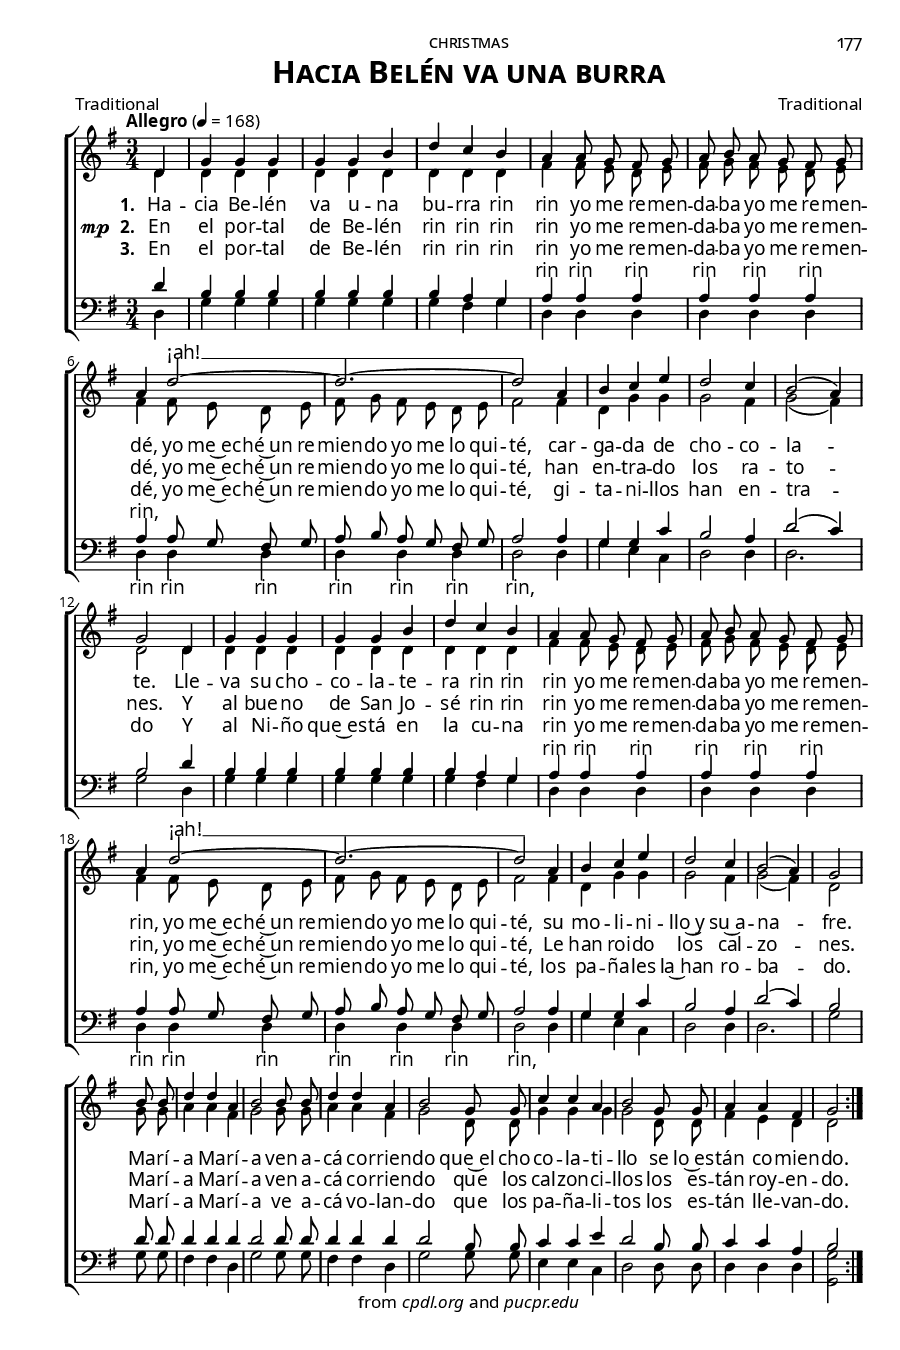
\version "2.14.2"
\include "util.ly"
\header {
  title = \markup{\override #'(font-name . "Garamond Premier Pro Semibold"){ \abs-fontsize #15 \smallCapsOldStyle"Hacia Belén va una burra"}}
  poet = \markup\oldStyleNum"Traditional"
  composer = \markup\oldStyleNum"Traditional"
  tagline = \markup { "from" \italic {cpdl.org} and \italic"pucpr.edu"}
}
\paper {
  %print-all-headers = ##f
  paper-height = 9\in
  paper-width = 6\in
  indent = 0\in
  %system-system-spacing = #'((basic-distance . 10) (padding . 0))
  system-system-spacing =
    #'((basic-distance . 0)
       (minimum-distance . 0)
       (padding . -10)
       (stretchability . 100))
  last-bottom-spacing =
    #'((basic-distance . 0)
       (minimum-distance . 0)
       (padding . -1)
       (stretchability . 0))
  markup-system-spacing =
    #'((basic-distance . 0)
       (minimum-distance . 0)
       (padding . -1)
       (stretchability . 0))
  ragged-last-bottom = ##f
  ragged-bottom = ##f
  two-sided = ##t
  inner-margin = 0.5\in
  outer-margin = 0.25\in
  top-margin = 0.25\in
  bottom-margin = 0.25\in
  first-page-number = #177
  print-first-page-number = ##t
  headerLine = \markup{\override #'(font-name . "Garamond Premier Pro") \smallCapsOldStyle"christmas"}
  oddHeaderMarkup = \markup\fill-line{
     \override #'(font-name . "Garamond Premier Pro")\abs-fontsize #8.5
     \combine 
        \fill-line{"" \if \should-print-page-number
        \oldStylePageNum""
        }
        \fill-line{\headerLine}
  }
  evenHeaderMarkup = \markup {
     \override #'(font-name . "Garamond Premier Pro")\abs-fontsize #8.5
     \combine
        \if \should-print-page-number
        \oldStylePageNum""
        \fill-line{\headerLine}
  }
}
#(set-global-staff-size 15) \paper{ #(define fonts (make-pango-font-tree "GoudyOlSt BT" "Garamond Premier Pro" "Garamond Premier Pro" (/ 15 20))) }
global = {
  \key g \major
  \time 3/4
  \autoBeamOff
  \override DynamicLineSpanner #'staff-padding = #0.0
  \override DynamicLineSpanner #'Y-extent = #'(-1 . 1)
}

sopMusic = \relative c' {
  \tempo "Allegro" 4 = 168
  \partial 4 d4 |
  g g g |
  g g b |
  d c b |
  a a8 g fis g |
  
  a b a g fis g |
  a4 d2~ |
  d2.~ |
  d2 a4 |
  
  %page2
  b c e |
  d2 c4 |
  b2( a4) |
  g2 d4 |
  g g g |
  
  g g b |
  d c b |
  a a8 g fis g |
  a b a g fis g |
  
  a4 d2~ |
  d2.~ |
  d2 a4 |
  b c e |
  
  %page3
  d2 c4 |
  b2( a4) |
  g2 \bar"|" \break
  
  \repeat volta 2 {
    b8 b |
    d4 d a |
    b2 b8 b |
    
    d4 d a |
    b2 g8 g |
    c4 c a |
    b2 g8 g |
    a4 a fis |
    
    g2
  }
}
sopWords = \lyricmode {
  \repeat unfold 22 {\skip1}
  ¡ah! __ ""
  \repeat unfold 29 {\skip1}
  ¡ah! __
}

altoMusic = \relative c' {
  d4 |
  d d d |
  d d d |
  d d d |
  fis fis8 e d e |
  
  fis g fis e d e |
  fis4 fis8 e d e |
  fis g fis e d e |
  fis2 fis4 |
  
  %page2
  d4 g g |
  g2 fis4 |
  g2( fis4) |
  d2 d4 |
  d4 d d |
  
  d d d |
  d d d |
  fis4 fis8 e d e |
  fis g fis e d e |
  
  fis4 fis8 e d e |
  fis g fis e d e |
  fis2 fis4 |
  d4 g g |
  
  %page3
  g2 fis4 |
  g2( fis4) |
  d2 
  \repeat volta 2 {
    g8 g |
    a4 a fis |
    g2 g8 g |
    
    a4 a fis |
    g2 d8 d |
    g4 g g |
    g2 d8 d |
    fis4 e d |
    
    d2
  }
}
altoWords = \lyricmode {
  \dropLyricsV
  \set stanza = #"1. "
  Ha -- cia Be -- lén va u -- na bu -- rra rin rin
  yo me re -- men -- da -- ba yo me re -- men -- dé,
  yo me~e -- ché~un re -- mien -- do yo me lo qui -- té,
  car -- ga -- da de cho -- co -- la -- te.
  Lle -- va su cho -- co -- la -- te -- ra rin rin rin
  yo me re -- men -- da -- ba yo me re -- men -- rin,
  yo me~e -- ché~un re -- mien -- do yo me lo qui -- té,
  su mo -- li -- ni -- llo~y su~a -- na -- fre.
  
  \set associatedVoice = "sopranos"
  Ma -- rí -- a Ma -- rí -- a
  ven a -- cá co -- rrien -- do
  que~el cho -- co -- la -- ti -- llo
  se lo~es -- tán co -- mien -- do.
  
  Ma -- rí -- a Ma -- rí -- a
  ven a -- cá co -- rrien -- do
  que~el cho -- co -- la -- ti -- llo
  se lo~es -- tán co -- mien -- do.
}
altoWordsII = {
  \dropLyricsV
  \set stanza = \markup{\dynamic"mp " "2. "}
  \lyricmode {
  %\markup\italic
    En el por -- tal de Be -- lén rin rin rin rin
    yo me re -- men -- da -- ba yo me re -- men -- dé,
    yo me~e -- ché~un re -- mien -- do yo me lo qui -- té,
    han en -- tra -- do los ra -- to -- nes.
    Y al bue -- no de San Jo -- sé rin rin rin
    yo me re -- men -- da -- ba yo me re -- men -- rin,
    yo me~e -- ché~un re -- mien -- do yo me lo qui -- té,
    Le han roi -- do los cal -- zo -- nes.
    
    \set associatedVoice = "sopranos"
    Ma -- rí -- a Ma -- rí -- a
    ven a -- cá co -- rrien -- do
    que los cal -- zon -- ci -- llos
    los es -- tán roy -- en -- do.
    
    Ma -- rí -- a Ma -- rí -- a
    ven a -- cá co -- rrien -- do
    que los cal -- zon -- ci -- llos
    los es -- tán roy -- en -- do. 
  }
}
altoWordsIII = \lyricmode {
  \dropLyricsV
  \set stanza = #"3. "
  En el por -- tal de Be -- lén rin rin rin rin
  yo me re -- men -- da -- ba yo me re -- men -- dé,
  yo me~e -- ché~un re -- mien -- do yo me lo qui -- té,
  gi -- ta -- ni -- llos han en -- tra -- do
  Y al Ni -- ño que~es -- tá en la cu -- na rin
  yo me re -- men -- da -- ba yo me re -- men -- rin,
  yo me~e -- ché~un re -- mien -- do yo me lo qui -- té,
  los pa -- ña -- les la~han ro -- ba -- do.
  
  \set associatedVoice = "sopranos"
  Ma -- rí -- a Ma -- rí -- a
  ve a -- cá vo -- lan -- do que
  los pa -- ña -- li -- tos los es -- tán lle -- van -- do.
  
  Ma -- rí -- a Ma -- rí -- a
  ve a -- cá vo -- lan -- do que
  los pa -- ña -- li -- tos los es -- tán lle -- van -- do.
}
altoWordsIV = \lyricmode {
  \set stanza = #"4. "
  \set ignoreMelismata = ##t
}
altoWordsV = \lyricmode {
  \set stanza = #"5. "
  \set ignoreMelismata = ##t
}
altoWordsVI = \lyricmode {
  \set stanza = #"6. "
  \set ignoreMelismata = ##t
}
tenorMusic = \relative c' {
  d4 |
  b b b |
  b b b |
  b a g |
  a a a |
  
  a a a |
  a a8 g fis g |
  a b a g fis g |
  a2 a4 |
  
  %page2
  g g c |
  b2 a 4 |
  d2( c4) |
  b2 d4 |
  b b b |
  
  b b b |
  b a g |
  a a a |
  a a a |
  
  a a8 g fis g |
  a b a g fis g |
  a2 a4 |
  g g c |
  
  %page3
  b2 a4 |
  d2( c4) |
  b2 
  \repeat volta 2 {
    d8 d |
    d4 d d |
    d2 d8 d |
    
    d4 d d |
    d2 b8 b |
    c4 c e |
    d2 b8 b |
    c4 c a |
    
    b2
  }
}
tenorWords = \lyricmode {
  \repeat unfold 10 {\skip1}
  rin rin rin rin rin rin rin,
  \repeat unfold 29 {\skip1}
  rin rin rin rin rin rin 
  
}

bassMusic = \relative c {
  d4 |
  g g g |
  g g g |
  g fis g |
  d d d |
  
  d d d |
  d d d |
  d d d |
  d2 d4 |
  
  %page2
  g e c |
  d2 d4 |
  d2. |
  g2 d4 |
  g g g |
  
  g g g |
  g fis g |
  d d d |
  d d d |
  
  d d d |
  d d d |
  d2 d4 |
  g e c |
  
  %page3
  d2 d4 d2. |
  g2 
  \repeat volta 2 {
    g8 g |
    fis4 fis d |
    g2 g8 g |
    
    fis4 fis d |
    g2 g8 g |
    e4 e c |
    d2 d8 d |
    d4 d d |
    
    <g g,>2
  }
}
bassWords = \lyricmode {
  \repeat unfold 16 {\skip1}
  rin rin rin
  rin rin rin
  rin,
  
  \repeat unfold 24 {\skip1}
  rin rin rin
  rin rin rin
  rin,
}

pianoRH = \relative c' {
  
}
pianoLH = \relative c' {
  
}

\score {
  <<
   \new ChoirStaff <<
    \new Staff = women <<
      \new Voice = "sopranos" { \voiceOne << \global \sopMusic >> }
      \new Voice = "altos" { \voiceTwo << \global \altoMusic >> }
    >>
    \new Lyrics \with { alignAboveContext = #"women" \override VerticalAxisGroup #'nonstaff-relatedstaff-spacing = #'((basic-distance . 1))} \lyricsto "sopranos" \sopWords
    \new Lyrics = "altosVI"  \with { alignBelowContext = #"women" } \lyricsto "altos" \altoWordsVI
    \new Lyrics = "altosV"  \with { alignBelowContext = #"women" } \lyricsto "altos" \altoWordsV
    \new Lyrics = "altosIV"  \with { alignBelowContext = #"women" } \lyricsto "altos" \altoWordsIV
    \new Lyrics = "altosIII"  \with { alignBelowContext = #"women" } \lyricsto "altos" \altoWordsIII
    \new Lyrics = "altosII"  \with { alignBelowContext = #"women" } \lyricsto "altos" \altoWordsII
    \new Lyrics = "altos"  \with { alignBelowContext = #"women" \override VerticalAxisGroup #'nonstaff-relatedstaff-spacing = #'((padding . 0))} \lyricsto "altos" \altoWords
   \new Staff = men <<
      \clef bass
      \new Voice = "tenors" { \voiceOne << \global \tenorMusic >> }
      \new Voice = "basses" { \voiceTwo << \global \bassMusic >> }
    >>
    \new Lyrics \with { alignAboveContext = #"men" \override VerticalAxisGroup #'nonstaff-relatedstaff-spacing = #'((basic-distance . 1)) } \lyricsto "tenors" \tenorWords
    \new Lyrics \with { alignBelowContext = #"men"  \override VerticalAxisGroup #'nonstaff-relatedstaff-spacing = #'((basic-distance . 1))} \lyricsto "basses" \bassWords
  >>
%    \new PianoStaff << \new Staff { \new Voice { \pianoRH } } \new Staff { \clef "bass" \pianoLH } >>
  >>
  \layout {
    \context {
      \Score
      %\override SpacingSpanner #'base-shortest-duration = #(ly:make-moment 1 4)
      %\override SpacingSpanner #'common-shortest-duration = #(ly:make-moment 1 2)
    }
    \context {
      % Remove all empty staves
      % \Staff \RemoveEmptyStaves \override VerticalAxisGroup #'remove-first = ##t
    }
    \context {
      \Lyrics
      \override LyricText #'X-offset = #center-on-word
    }
  }
  
}

\score {
  \unfoldRepeats

  <<
   \new ChoirStaff <<
    \new Staff = women <<
      \new Voice = "sopranos" { \voiceOne << \global \sopMusic >> }
      \new Voice = "altos" { \voiceTwo << \global \altoMusic >> }
    >>
    \new Lyrics \with { alignAboveContext = #"women" \override VerticalAxisGroup #'nonstaff-relatedstaff-spacing = #'((basic-distance . 1))} \lyricsto "sopranos" \sopWords
    \new Lyrics = "altosVI"  \with { alignBelowContext = #"women" } \lyricsto "altos" \altoWordsVI
    \new Lyrics = "altosV"  \with { alignBelowContext = #"women" } \lyricsto "altos" \altoWordsV
    \new Lyrics = "altosIV"  \with { alignBelowContext = #"women" } \lyricsto "altos" \altoWordsIV
    \new Lyrics = "altosIII"  \with { alignBelowContext = #"women" } \lyricsto "altos" \altoWordsIII
    \new Lyrics = "altosII"  \with { alignBelowContext = #"women" } \lyricsto "altos" \altoWordsII
    \new Lyrics = "altos"  \with { alignBelowContext = #"women" \override VerticalAxisGroup #'nonstaff-relatedstaff-spacing = #'((padding . 0))} \lyricsto "altos" \altoWords
   \new Staff = men <<
      \clef bass
      \new Voice = "tenors" { \voiceOne << \global \tenorMusic >> }
      \new Voice = "basses" { \voiceTwo << \global \bassMusic >> }
    >>
    \new Lyrics \with { alignAboveContext = #"men" \override VerticalAxisGroup #'nonstaff-relatedstaff-spacing = #'((basic-distance . 1)) } \lyricsto "tenors" \tenorWords
    \new Lyrics \with { alignBelowContext = #"men"  \override VerticalAxisGroup #'nonstaff-relatedstaff-spacing = #'((basic-distance . 1))} \lyricsto "basses" \bassWords
  >>
%    \new PianoStaff << \new Staff { \new Voice { \pianoRH } } \new Staff { \clef "bass" \pianoLH } >>
  >>
  
  \midi {
    \tempo 4 = 90
    \set Staff.midiInstrument = "piccolo"
  
    \context {
      \Voice
      \remove "Dynamic_performer"
    }
  }
}

